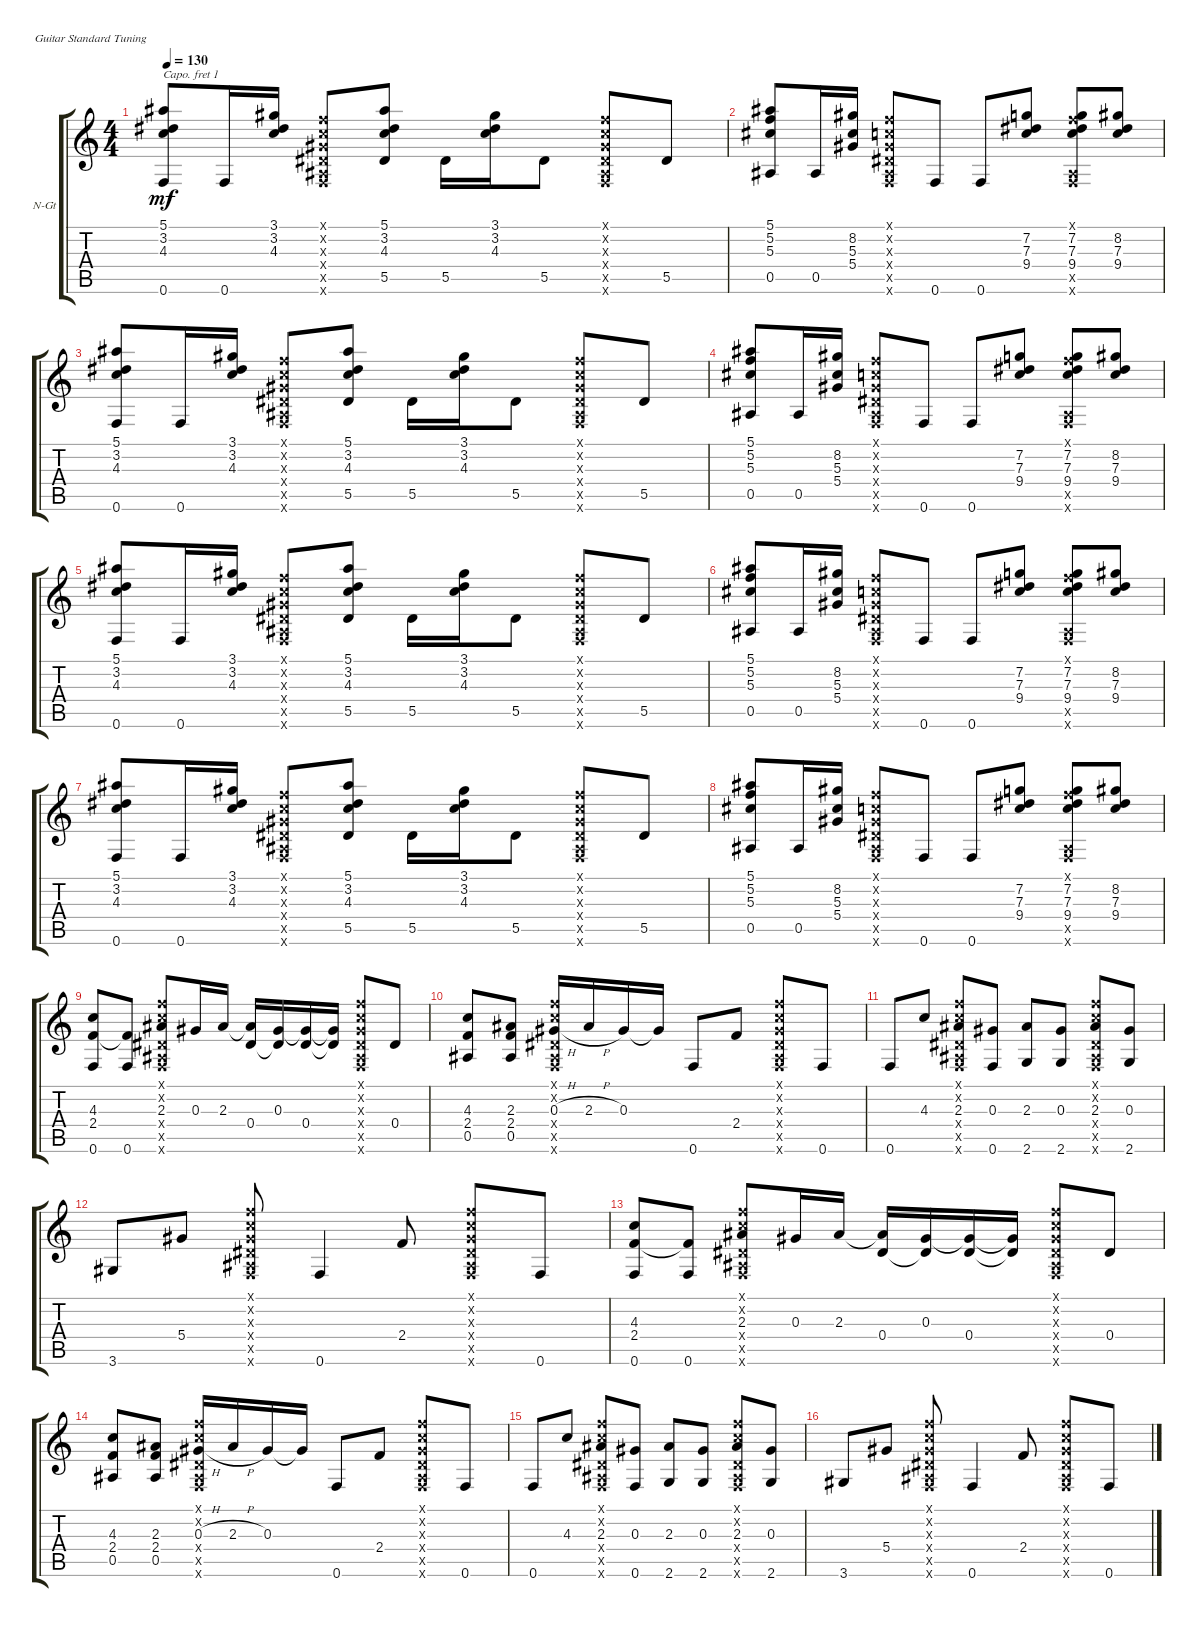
\defaultSystemsLayout 4
\bracketExtendMode groupsimilarinstruments
\firstSystemTrackNameOrientation horizontal
\otherSystemsTrackNameOrientation horizontal
\track ("Nylon Guitar" "N-Gt") {instrument acousticguitarnylon}
\staff {score tabs}
\capo 1
\tuning (E4 B3 G3 D3 A2 E2)
\ts (4 4)
\tempo 130
\clef g2
\ks c
(5.1 3.2 4.3 0.6).8{dy mf} 0.6.16 (4.3 3.2 3.1).16 (0.6{x} 0.5{x} 0.4{x} 0.3{x} 0.2{x} 0.1{x}).8 (5.1 3.2 4.3 5.5).8 5.5.16 (4.3 3.2 3.1).16 5.5.8 (0.6{x} 0.5{x} 0.4{x} 0.3{x} 0.2{x} 0.1{x}).8 5.5.8 |
(0.5 5.3 5.2 5.1).8 0.5.16 (8.2 5.3 5.4).16 (0.6{x} 0.5{x} 0.4{x} 0.3{x} 0.2{x} 0.1{x}).8 0.6.8 0.6.8 (9.4 7.3 7.2).8 (9.4 7.3 7.2 0.6{x} 0.5{x} 0.1{x}).8 (9.4 7.3 8.2).8 |
(5.1 3.2 4.3 0.6).8 0.6.16 (4.3 3.2 3.1).16 (0.6{x} 0.5{x} 0.4{x} 0.3{x} 0.2{x} 0.1{x}).8 (5.1 3.2 4.3 5.5).8 5.5.16 (4.3 3.2 3.1).16 5.5.8 (0.6{x} 0.5{x} 0.4{x} 0.3{x} 0.2{x} 0.1{x}).8 5.5.8 |
(0.5 5.3 5.2 5.1).8 0.5.16 (8.2 5.3 5.4).16 (0.6{x} 0.5{x} 0.4{x} 0.3{x} 0.2{x} 0.1{x}).8 0.6.8 0.6.8 (9.4 7.3 7.2).8 (9.4 7.3 7.2 0.6{x} 0.5{x} 0.1{x}).8 (9.4 7.3 8.2).8 |
(5.1 3.2 4.3 0.6).8 0.6.16 (4.3 3.2 3.1).16 (0.6{x} 0.5{x} 0.4{x} 0.3{x} 0.2{x} 0.1{x}).8 (5.1 3.2 4.3 5.5).8 5.5.16 (4.3 3.2 3.1).16 5.5.8 (0.6{x} 0.5{x} 0.4{x} 0.3{x} 0.2{x} 0.1{x}).8 5.5.8 |
(0.5 5.3 5.2 5.1).8 0.5.16 (8.2 5.3 5.4).16 (0.6{x} 0.5{x} 0.4{x} 0.3{x} 0.2{x} 0.1{x}).8 0.6.8 0.6.8 (9.4 7.3 7.2).8 (9.4 7.3 7.2 0.6{x} 0.5{x} 0.1{x}).8 (9.4 7.3 8.2).8 |
(5.1 3.2 4.3 0.6).8 0.6.16 (4.3 3.2 3.1).16 (0.6{x} 0.5{x} 0.4{x} 0.3{x} 0.2{x} 0.1{x}).8 (5.1 3.2 4.3 5.5).8 5.5.16 (4.3 3.2 3.1).16 5.5.8 (0.6{x} 0.5{x} 0.4{x} 0.3{x} 0.2{x} 0.1{x}).8 5.5.8 |
(0.5 5.3 5.2 5.1).8 0.5.16 (8.2 5.3 5.4).16 (0.6{x} 0.5{x} 0.4{x} 0.3{x} 0.2{x} 0.1{x}).8 0.6.8 0.6.8 (9.4 7.3 7.2).8 (9.4 7.3 7.2 0.6{x} 0.5{x} 0.1{x}).8 (9.4 7.3 8.2).8 |
(4.3 0.6 2.4).8 (0.6 2.4{t}).8 (2.3 0.6{x} 0.5{x} 0.4{x} 0.2{x} 0.1{x}).8 0.3.16 2.3.16 (2.3{t} 0.4).16 (0.3 0.4{t}).16 (0.3{t} 0.4).16 (0.3{t} 0.4{t}).16 (0.6{x} 0.5{x} 0.4{x} 0.3{x} 0.2{x} 0.1{x}).8 0.4.8 |
(4.3 0.5 2.4).8 (2.3 0.5 2.4).8 (0.3{h} 0.4{x} 0.5{x} 0.6{x} 0.1{x} 0.2{x}).16 2.3{h}.16 0.3.16 0.3{t}.16 0.6.8 2.4.8 (0.6{x} 0.5{x} 0.4{x} 0.3{x} 0.2{x} 0.1{x}).8 0.6.8 |
0.6.8 4.3.8 (2.3 0.4{x} 0.5{x} 0.6{x} 0.1{x} 0.2{x}).8 (0.3 0.6).8 (2.6 2.3).8 (2.6 0.3).8 (2.3 0.4{x} 0.5{x} 0.6{x} 0.1{x} 0.2{x}).8 (0.3 2.6).8 |
3.6.8 5.4.8 (0.6{x} 0.5{x} 0.4{x} 0.3{x} 0.2{x} 0.1{x}).8 0.6.4 2.4.8 (0.6{x} 0.5{x} 0.4{x} 0.3{x} 0.2{x} 0.1{x}).8 0.6.8 |
(4.3 0.6 2.4).8 (0.6 2.4{t}).8 (2.3 0.6{x} 0.5{x} 0.4{x} 0.2{x} 0.1{x}).8 0.3.16 2.3.16 (2.3{t} 0.4).16 (0.3 0.4{t}).16 (0.3{t} 0.4).16 (0.3{t} 0.4{t}).16 (0.6{x} 0.5{x} 0.4{x} 0.3{x} 0.2{x} 0.1{x}).8 0.4.8 |
(4.3 0.5 2.4).8 (2.3 0.5 2.4).8 (0.3{h} 0.4{x} 0.5{x} 0.6{x} 0.1{x} 0.2{x}).16 2.3{h}.16 0.3.16 0.3{t}.16 0.6.8 2.4.8 (0.6{x} 0.5{x} 0.4{x} 0.3{x} 0.2{x} 0.1{x}).8 0.6.8 |
0.6.8 4.3.8 (2.3 0.4{x} 0.5{x} 0.6{x} 0.1{x} 0.2{x}).8 (0.3 0.6).8 (2.6 2.3).8 (2.6 0.3).8 (2.3 0.4{x} 0.5{x} 0.6{x} 0.1{x} 0.2{x}).8 (0.3 2.6).8 |
3.6.8 5.4.8 (0.6{x} 0.5{x} 0.4{x} 0.3{x} 0.2{x} 0.1{x}).8 0.6.4 2.4.8 (0.6{x} 0.5{x} 0.4{x} 0.3{x} 0.2{x} 0.1{x}).8 0.6.8
